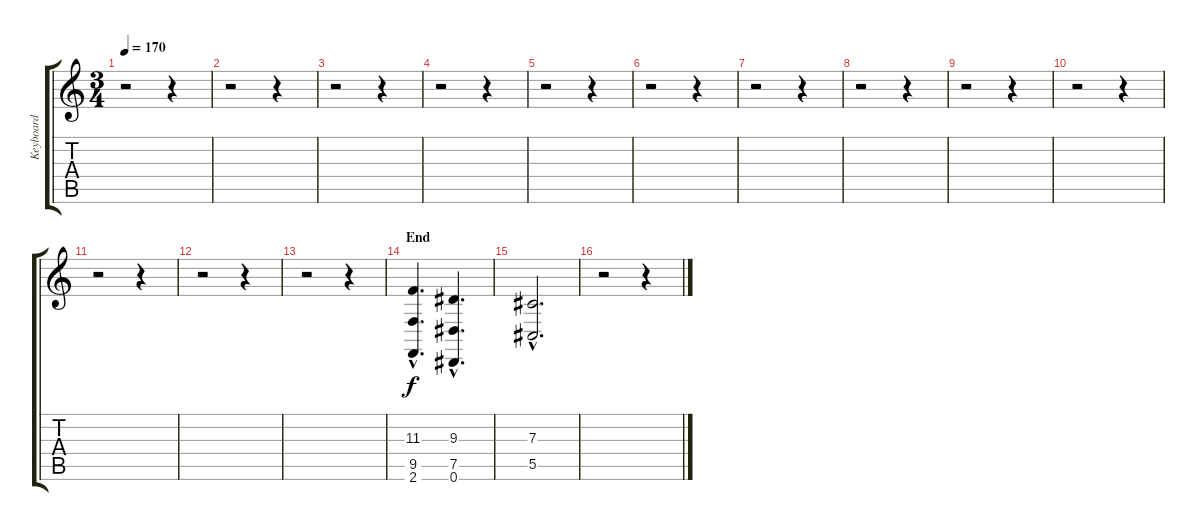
\track ("Keyboard" "Keyboard") {instrument pizzicatostrings}
\staff {score tabs}
\tuning (Eb4 Bb3 Gb3 Db3 Ab2 Eb2) {hide}
\ts (3 4)
\tempo 170
\clef g2
\ks c
r.2{dy f} r.4 |
r.2 r.4 |
r.2 r.4 |
r.2 r.4 |
r.2 r.4 |
r.2 r.4 |
r.2 r.4 |
r.2 r.4 |
r.2 r.4 |
r.2 r.4 |
r.2 r.4 |
r.2 r.4 |
r.2 r.4 |
\section ("" "End")
(11.3{hac} 9.5{hac} 2.6{hac}).4{d} (9.3{hac} 7.5{hac} 0.6{hac}).4{d} |
(7.3{hac} 5.5{hac}).2{d} |
r.2 r.4
